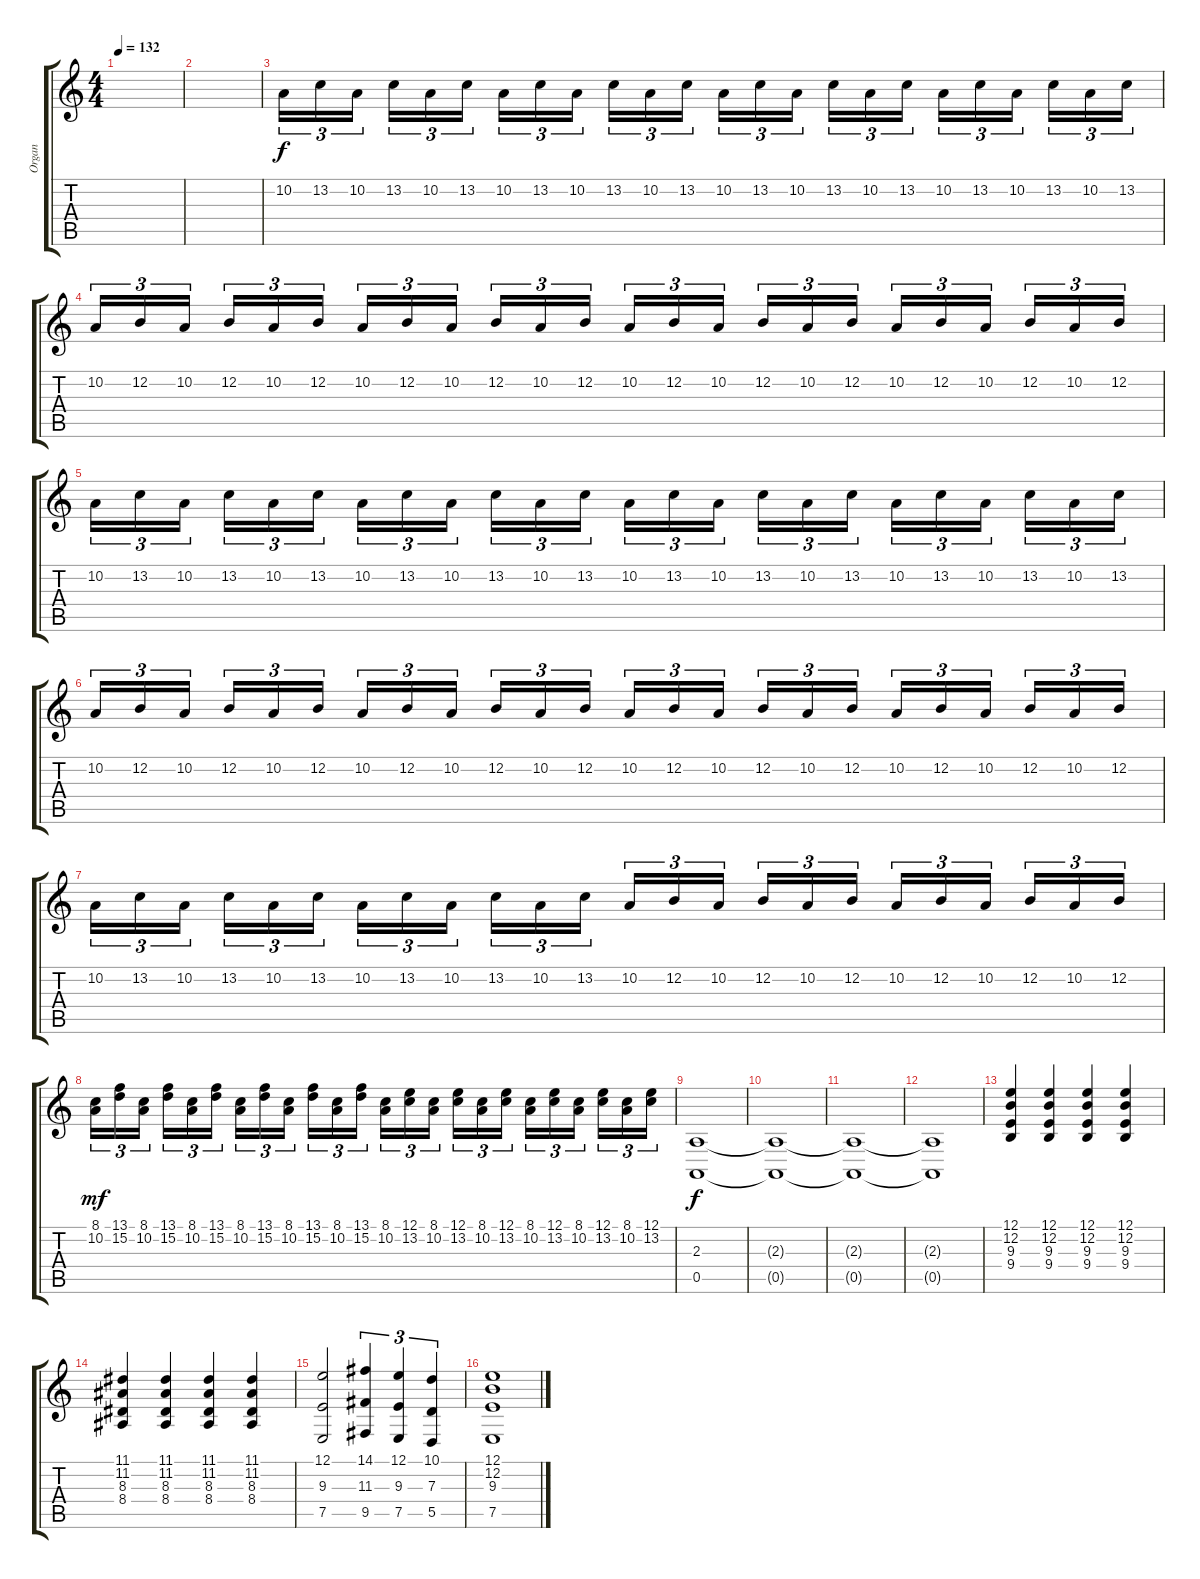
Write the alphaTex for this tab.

\track ("Organ" "Organ") {instrument drawbarorgan}
\staff {score tabs}
\tuning (E4 B3 G3 D3 A2 E2) {hide}
\ts (4 4)
\tempo 132
\clef g2
\ks c
|
|
10.2.16{tu (3 2)} 13.2.16{tu (3 2)} 10.2.16{tu (3 2)} 13.2.16{tu (3 2)} 10.2.16{tu (3 2)} 13.2.16{tu (3 2)} 10.2.16{tu (3 2)} 13.2.16{tu (3 2)} 10.2.16{tu (3 2)} 13.2.16{tu (3 2)} 10.2.16{tu (3 2)} 13.2.16{tu (3 2)} 10.2.16{tu (3 2)} 13.2.16{tu (3 2)} 10.2.16{tu (3 2)} 13.2.16{tu (3 2)} 10.2.16{tu (3 2)} 13.2.16{tu (3 2)} 10.2.16{tu (3 2)} 13.2.16{tu (3 2)} 10.2.16{tu (3 2)} 13.2.16{tu (3 2)} 10.2.16{tu (3 2)} 13.2.16{tu (3 2)} |
10.2.16{tu (3 2)} 12.2.16{tu (3 2)} 10.2.16{tu (3 2)} 12.2.16{tu (3 2)} 10.2.16{tu (3 2)} 12.2.16{tu (3 2)} 10.2.16{tu (3 2)} 12.2.16{tu (3 2)} 10.2.16{tu (3 2)} 12.2.16{tu (3 2)} 10.2.16{tu (3 2)} 12.2.16{tu (3 2)} 10.2.16{tu (3 2)} 12.2.16{tu (3 2)} 10.2.16{tu (3 2)} 12.2.16{tu (3 2)} 10.2.16{tu (3 2)} 12.2.16{tu (3 2)} 10.2.16{tu (3 2)} 12.2.16{tu (3 2)} 10.2.16{tu (3 2)} 12.2.16{tu (3 2)} 10.2.16{tu (3 2)} 12.2.16{tu (3 2)} |
10.2.16{tu (3 2)} 13.2.16{tu (3 2)} 10.2.16{tu (3 2)} 13.2.16{tu (3 2)} 10.2.16{tu (3 2)} 13.2.16{tu (3 2)} 10.2.16{tu (3 2)} 13.2.16{tu (3 2)} 10.2.16{tu (3 2)} 13.2.16{tu (3 2)} 10.2.16{tu (3 2)} 13.2.16{tu (3 2)} 10.2.16{tu (3 2)} 13.2.16{tu (3 2)} 10.2.16{tu (3 2)} 13.2.16{tu (3 2)} 10.2.16{tu (3 2)} 13.2.16{tu (3 2)} 10.2.16{tu (3 2)} 13.2.16{tu (3 2)} 10.2.16{tu (3 2)} 13.2.16{tu (3 2)} 10.2.16{tu (3 2)} 13.2.16{tu (3 2)} |
10.2.16{tu (3 2)} 12.2.16{tu (3 2)} 10.2.16{tu (3 2)} 12.2.16{tu (3 2)} 10.2.16{tu (3 2)} 12.2.16{tu (3 2)} 10.2.16{tu (3 2)} 12.2.16{tu (3 2)} 10.2.16{tu (3 2)} 12.2.16{tu (3 2)} 10.2.16{tu (3 2)} 12.2.16{tu (3 2)} 10.2.16{tu (3 2)} 12.2.16{tu (3 2)} 10.2.16{tu (3 2)} 12.2.16{tu (3 2)} 10.2.16{tu (3 2)} 12.2.16{tu (3 2)} 10.2.16{tu (3 2)} 12.2.16{tu (3 2)} 10.2.16{tu (3 2)} 12.2.16{tu (3 2)} 10.2.16{tu (3 2)} 12.2.16{tu (3 2)} |
10.2.16{tu (3 2)} 13.2.16{tu (3 2)} 10.2.16{tu (3 2)} 13.2.16{tu (3 2)} 10.2.16{tu (3 2)} 13.2.16{tu (3 2)} 10.2.16{tu (3 2)} 13.2.16{tu (3 2)} 10.2.16{tu (3 2)} 13.2.16{tu (3 2)} 10.2.16{tu (3 2)} 13.2.16{tu (3 2)} 10.2.16{tu (3 2)} 12.2.16{tu (3 2)} 10.2.16{tu (3 2)} 12.2.16{tu (3 2)} 10.2.16{tu (3 2)} 12.2.16{tu (3 2)} 10.2.16{tu (3 2)} 12.2.16{tu (3 2)} 10.2.16{tu (3 2)} 12.2.16{tu (3 2)} 10.2.16{tu (3 2)} 12.2.16{tu (3 2)} |
(8.1 10.2).16{tu (3 2) dy mf} (13.1 15.2).16{tu (3 2)} (8.1 10.2).16{tu (3 2)} (13.1 15.2).16{tu (3 2)} (8.1 10.2).16{tu (3 2)} (13.1 15.2).16{tu (3 2)} (8.1 10.2).16{tu (3 2)} (13.1 15.2).16{tu (3 2)} (8.1 10.2).16{tu (3 2)} (13.1 15.2).16{tu (3 2)} (8.1 10.2).16{tu (3 2)} (13.1 15.2).16{tu (3 2)} (8.1 10.2).16{tu (3 2)} (12.1 13.2).16{tu (3 2)} (8.1 10.2).16{tu (3 2)} (12.1 13.2).16{tu (3 2)} (8.1 10.2).16{tu (3 2)} (12.1 13.2).16{tu (3 2)} (8.1 10.2).16{tu (3 2)} (12.1 13.2).16{tu (3 2)} (8.1 10.2).16{tu (3 2)} (12.1 13.2).16{tu (3 2)} (8.1 10.2).16{tu (3 2)} (12.1 13.2).16{tu (3 2)} |
(2.3 0.5).1{dy f} |
(2.3{t} 0.5{t}).1 |
(2.3{t} 0.5{t}).1 |
(2.3{t} 0.5{t}).1 |
(12.1 12.2 9.3 9.4).4 (12.1 12.2 9.3 9.4).4 (12.1 12.2 9.3 9.4).4 (12.1 12.2 9.3 9.4).4 |
(11.1 11.2 8.3 8.4).4 (11.1 11.2 8.3 8.4).4 (11.1 11.2 8.3 8.4).4 (11.1 11.2 8.3 8.4).4 |
(12.1 9.3 7.5).2 (14.1 11.3 9.5).4{tu (3 2)} (12.1 9.3 7.5).4{tu (3 2)} (10.1 7.3 5.5).4{tu (3 2)} |
(12.1 12.2 9.3 7.5).1
